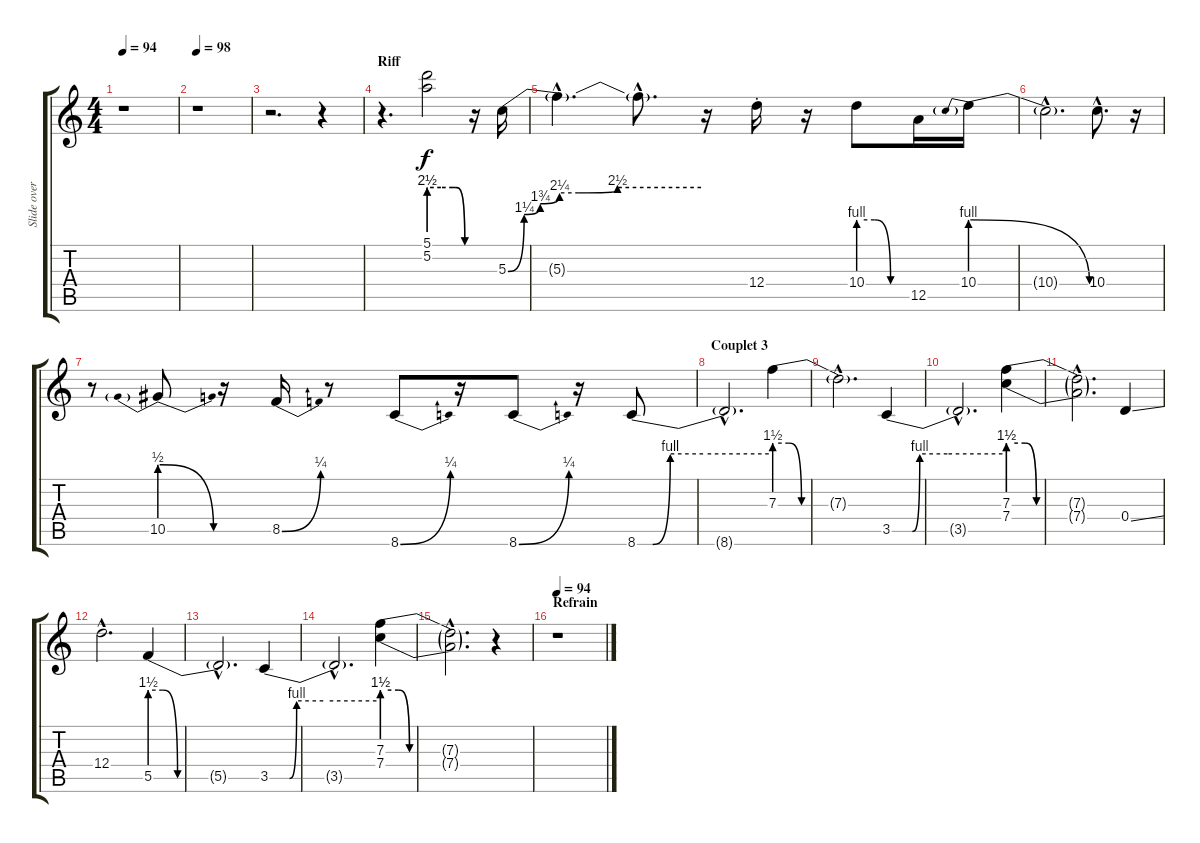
\track ("Slide overdubs" "Slide over") {instrument overdrivenguitar}
\staff {score tabs}
\tuning (E4 B3 G3 D3 A2 E2) {hide}
\ts (4 4)
\tempo 94
\clef g2
\ks c
r.1{dy f} |
\tempo 98
r.1 |
r.2{d} r.4 |
\section ("" "Riff")
r.4{d} (5.1{be (custom 0 10 20 10 40 10 45 10 60 0)} 5.2{be (custom 0 10 20 10 40 10 45 10 60 0)}).2 r.16 5.3{be (custom 0 0 5 5 10 7 16 9 22 9 34 10 60 10)}.16 |
5.3{hac t}.4{d} 5.3{hac t}.8{d} r.16 12.4{st}.16 r.16 10.4{be (custom 0 4 20 4 40 0 60 0)}.8 12.5.16 10.4{be (prebendrelease 0 4 60 0)}.16 |
10.4{hac t}.2{d} 10.4{hac}.8{d} r.16 |
r.8 10.5{be (prebendrelease 0 2 60 0)}.8 r.16 8.5{be (bend 0 0 60 1)}.16 r.8 8.6{be (bend 0 0 60 1)}.8 r.16 8.6{be (bend 0 0 60 1)}.8 r.16 8.6{be (custom 0 0 7 0 15 4 30 4 60 4)}.8 |
\section ("" "Couplet 3")
8.6{hac t}.2{d} 7.3{be (custom 0 6 8 6 15 0 60 0)}.4 |
7.3{hac t}.2{d} 3.5{be (custom 0 0 8 0 11 0 15 4 30 4 60 4)}.4 |
3.5{hac t}.2{d} (7.3{be (custom 0 6 9 6 15 0 30 0 45 0 60 0)} 7.4{be (custom 0 6 9 6 15 0 30 0 60 0)}).4 |
(7.3{hac t} 7.4{hac t}).2{d} 0.4{ss}.4 |
12.4{hac}.2{d} 5.5{be (custom 0 6 7 6 15 0 40 0 60 0)}.4 |
5.5{hac t}.2{d} 3.5{be (custom 0 0 8 0 11 0 15 4 30 4 60 4)}.4 |
3.5{hac t}.2{d} (7.3{be (custom 0 6 9 6 15 0 30 0 45 0 60 0)} 7.4{be (custom 0 6 9 6 15 0 30 0 60 0)}).4 |
(7.3{hac t} 7.4{hac t}).2{d} r.4 |
\section ("" "Refrain")
\tempo 94
r.1
